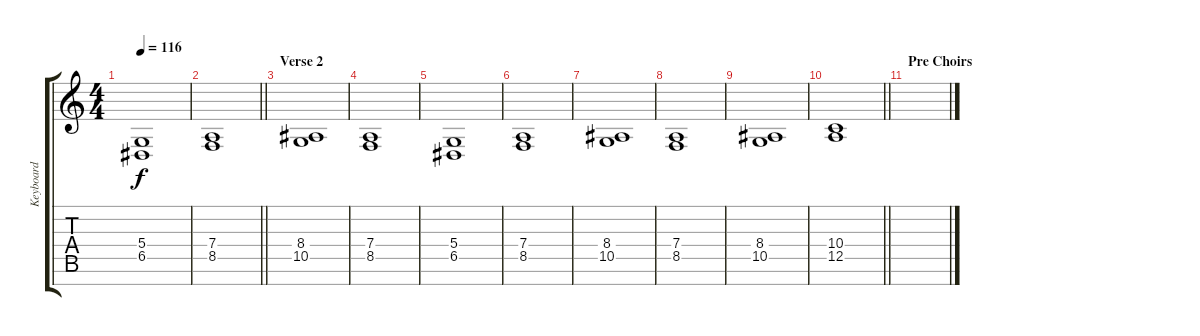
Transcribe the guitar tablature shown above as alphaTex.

\track ("Keyboard" "Keyboard") {instrument electricgrandpiano}
\staff {score tabs}
\tuning (E4 B3 G3 D3 A2 E2 B1) {hide}
\ts (4 4)
\tempo 116
\clef g2
\ks c
(5.4 6.5).1{dy f} |
\barLineRight lightlight
(7.4 8.5).1 |
\section ("" "Verse 2")
(8.4 10.5).1 |
(7.4 8.5).1 |
(5.4 6.5).1 |
(7.4 8.5).1 |
(8.4 10.5).1 |
(7.4 8.5).1 |
(8.4 10.5).1 |
\barLineRight lightlight
(10.4 12.5).1 |
\section ("" "Pre Choirs")
